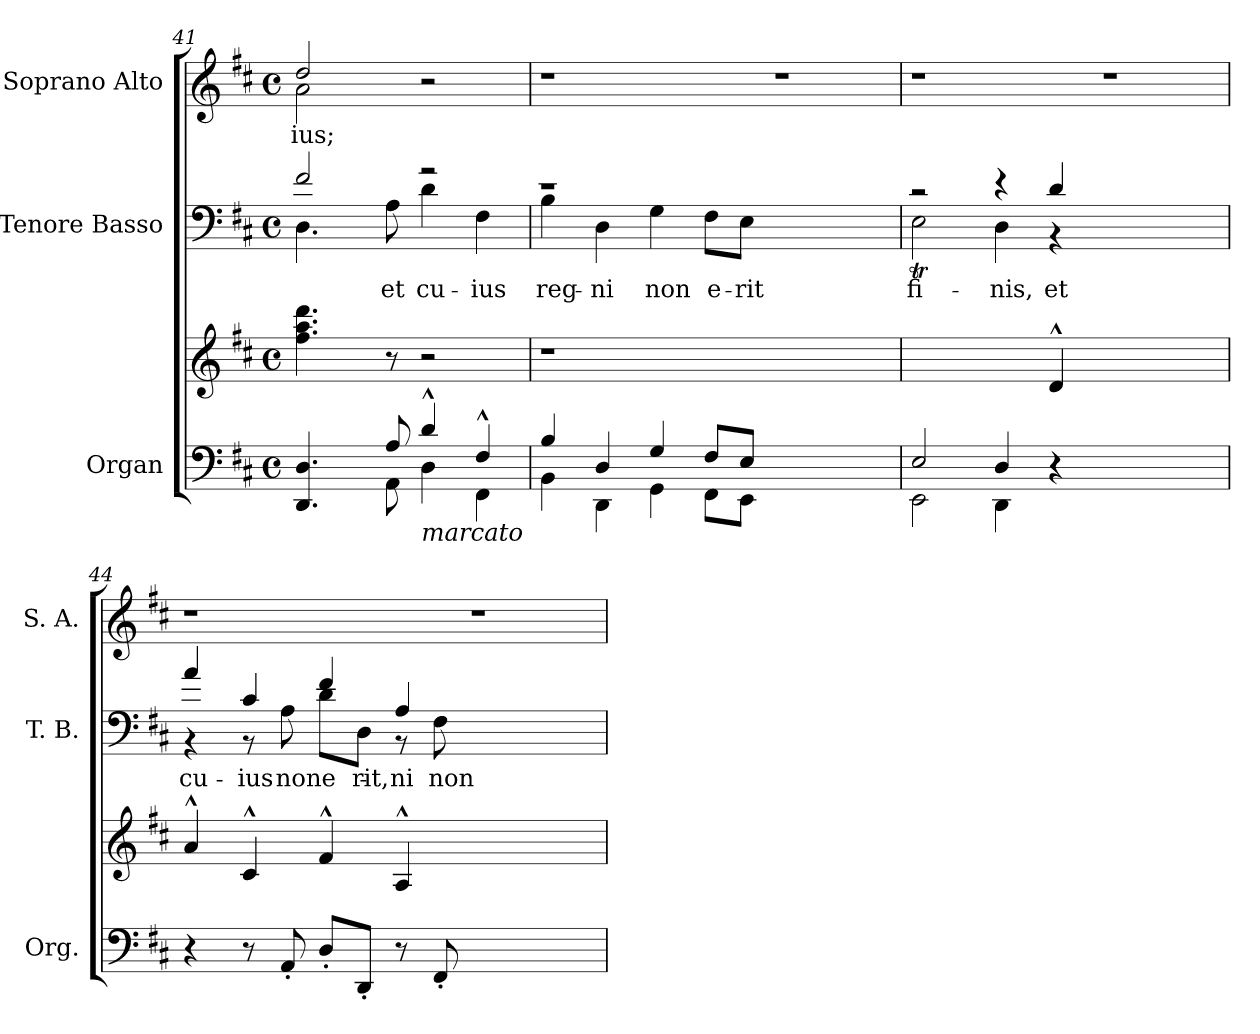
**kern	**kern	**kern	**text	**kern	**text
*part3	*part3	*part2	*part2	*part1	*part1
*staff4	*staff3	*staff2	*staff2	*staff1	*staff1
*I"Organ	*	*I"Tenore Basso	*	*I"Soprano Alto	*
*I'Org.	*	*I'T. B.	*	*I'S. A.	*
*clefF4	*clefG2	*clefF4	*	*clefG2	*
*k[f#c#]	*k[f#c#]	*k[f#c#]	*	*k[f#c#]	*
*D:	*D:	*D:	*	*D:	*
*M4/4	*M4/4	*M4/4	*	*M4/4	*
*met(c)	*met(c)	*met(c)	*	*met(c)	*
=41	=41	=41	=41	=41	=41
*^	*	*^	*	*	*
!	!	!	!	!	!	!LO:TX:a:B:t=D	!
!	!	!	!	!	!	!	!LO:LY:b:color=#000000
*	*	*	*	*	*	*^	*
4.DDi/ 4.Di	4ryy	4.ff#i\ 4.aai 4.dddi	2f#i/	4.Di\	.	2ddi/	2ai\	-ius;
.	8ryy	.	.	.	.	.	.	.
!	!	!	!	!	!LO:LY:b:color=#000000	!	!	!
8Ai/	8AAi\	8r	.	8Ai\	et	.	.	.
!LO:TX:b:i:t=marcato	!	!	!	!	!	!	!	!
!	!	!	!	!	!LO:LY:b:color=#000000	!	!	!
4d^^i/	4Di\	2r	2r	4di\	cu-	2r	2ryy	.
!	!	!	!	!	!LO:LY:b:color=#000000	!	!	!
4F#^^i/	4FF#i\	.	.	4F#i\	-ius	.	.	.
*	*	*	*	*	*	*v	*v	*
!!LO:LB:g=z
=42	=42	=42	=42	=42	=42	=42	=42
!	!	!	!	!	!LO:LY:b:color=#000000	!	!
4Bi/	4BBi\	1r	1r	4Bi\	reg-	1r	.
!	!	!	!	!	!LO:LY:b:color=#000000	!	!
4Di/	4DDi\	.	.	4Di\	-ni	.	.
!	!	!	!	!	!LO:LY:b:color=#000000	!	!
4Gi/	4GGi\	.	.	4Gi\	non	.	.
!	!	!	!	!	!LO:LY:b:color=#000000	!	!
8F#i/L	8FF#i\L	.	.	8F#i\L	e-	.	.
!	!	!	!	!	!LO:LY:b:color=#000000	!	!
8Ei/J	8EEi\J	.	.	8Ei\J	-rit	.	.
1ryy	1ryy	1ryy	1ryy	1ryy	.	1r	.
=43	=43	=43	=43	=43	=43	=43	=43
!	!	!	!	!	!LO:LY:b:color=#000000	!	!
2Ei/	2EEi\	2.ryy	2r	2ETi\	fi-	1r	.
!	!	!	!	!	!LO:LY:b:color=#000000	!	!
4Di/	4DDi\	.	4r	4Di\	-nis,	.	.
!	!	!	!	!	!LO:LY:a:color=#000000	!	!
4r	4ryy	4d^^i/	4di/	4r	et	.	.
1ryy	1ryy	1ryy	1ryy	1ryy	.	1r	.
*v	*v	*	*	*	*	*	*
=44	=44	=44	=44	=44	=44	=44
*^	*	*	*	*	*	*
!	!	!	!	!	!LO:LY:a:color=#000000	!	!
*v	*v	*	*	*	*	*	*
4r	4a^^i/	4ai/	4r	cu-	1r	.
!	!	!	!	!LO:LY:a:color=#000000	!	!
8r	4c#^^i/	4c#i/	8r	-ius	.	.
!	!	!	!	!LO:LY:b:color=#000000	!	!
8AA'i/	.	.	8Ai\	non	.	.
!	!	!	!	!LO:LY:a:color=#000000	!	!
!	!	!	!	!LO:LY:b:color=#000000	!	!
8D'i/L	4f#^^i/	4f#i/	8di\L	e-	.	.
!	!	!	!	!LO:LY:b:color=#000000	!	!
8DD'i/J	.	.	8Di\J	-rit,	.	.
!	!	!	!	!LO:LY:a:color=#000000	!	!
8r	4A^^i/	4Ai/	8r	-ni	.	.
!	!	!	!	!LO:LY:b:color=#000000	!	!
8FF#'i/	.	.	8F#i\	non	.	.
1ryy	1ryy	1ryy	1ryy	.	1r	.
*	*	*v	*v	*	*	*
=	=	=	=	=	=
*-	*-	*-	*-	*-	*-
